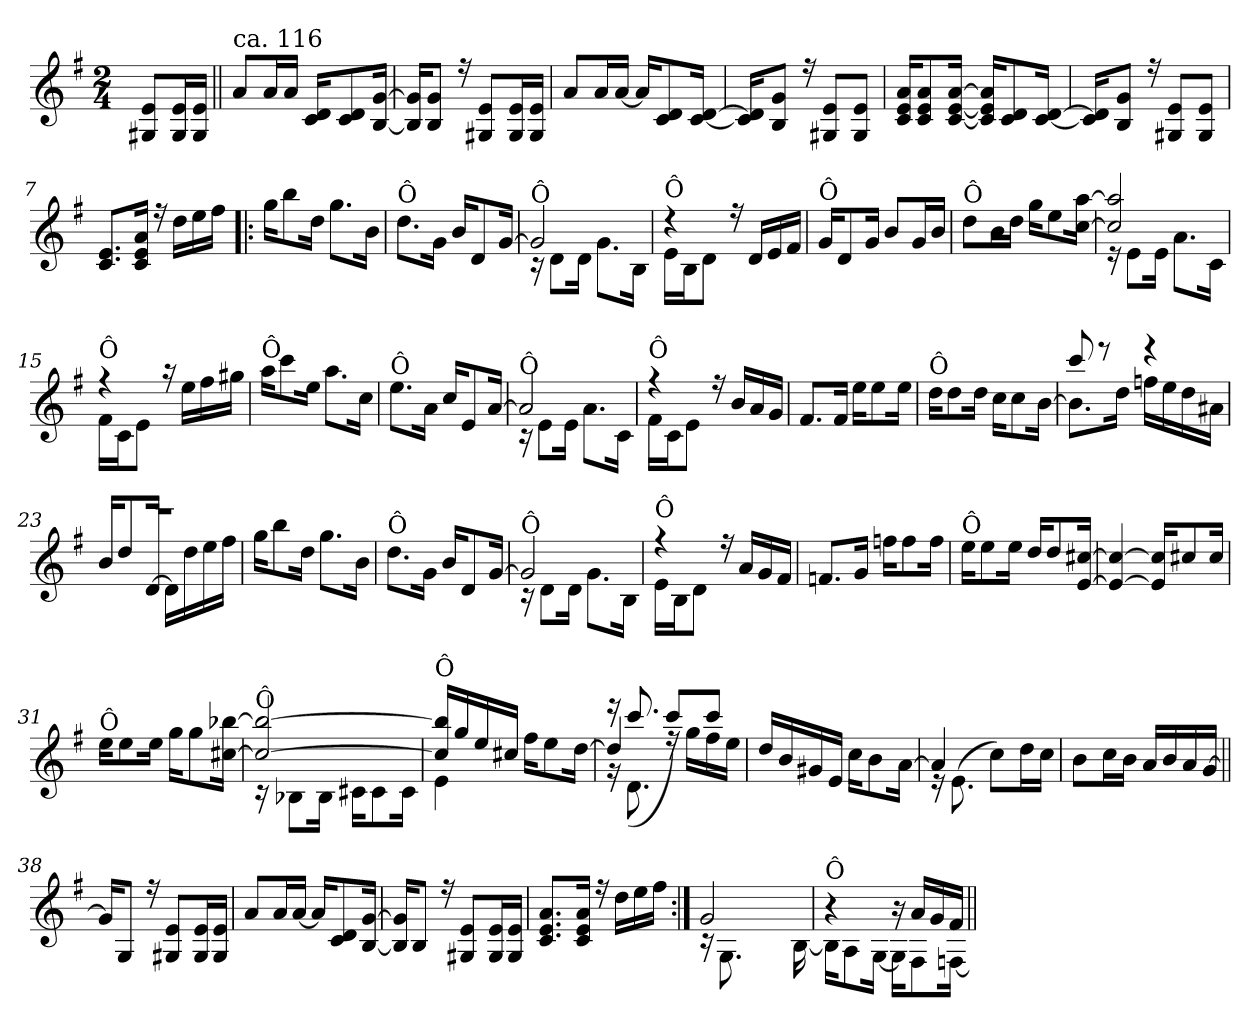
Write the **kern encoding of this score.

**kern
*part1
*staff1
*clefG2
*k[f#]
*G:
*M2/4
=
8G#X/ 8e/L
16G#/ 16e/L
16G#/ 16e/JJ
=1||
*^
!LO:TX:a:t=ca. 116	!
8a/L	4ryy
16a/L	.
16a/JJ	.
16c/ 16d/KL	4ryy
8c/ 8d/	.
[>16B/ [>16g/Jk	.
=2	=2
16B/] 16g/]KL	4ryy
8B/ 8g/J	.
16rff	.
8G#X/ 8e/L	4ryy
16G#/ 16e/L	.
16G#/ 16e/JJ	.
=3	=3
8a/L	4ryy
16a/L	.
[>16a/JJ	.
16a/KL]	4ryy
8c/ 8d/	.
[>16c/ [>16d/Jk	.
!!LO:LB:g=z	!!
=4	=4
16c/] 16d/]KL	4ryy
8B/ 8g/J	.
16rff	.
8G#X/ 8e/L	4ryy
8G#/ 8e/J	.
=5	=5
16c/ 16e/ 16a/KL	4ryy
8c/ 8e/ 8a/	.
[>16c/ [>16e/ [>16a/Jk	.
16c/] 16e/] 16a/]KL	4ryy
8c/ 8d/	.
[>16c/ [>16d/Jk	.
=6	=6
16c/] 16d/]KL	8.ryy
8B/ 8g/J	.
16rff	16ryy
8G#X/ 8e/L	4ryy
8G#/ 8e/J	.
=7	=7
8.c/ 8.e/L	4ryy
16c/ 16e/ 16a/Jk	.
16rff	4ryy
16dd\LL	.
16ee\	.
16ff#\JJ	.
!!LO:LB:g=z	!!
=8!|:	=8!|:
16gg\KL	2ryy
8bb\	.
16dd\Jk	.
8.gg\L	.
16b\Jk	.
=9	=9
!LO:TX:a:t=Ô	!
8.dd\L	2ryy
16g\Jk	.
16b/KL	.
8d/	.
[>16g/Jk	.
=10	=10
*	*^
!LO:TX:a:t=Ô	!	!
2g/]	16rB	2ryy
.	8d!\L	.
.	16d!\Jk	.
.	8.g!\L	.
.	16B!\Jk	.
=11	=11	=11
!LO:TX:a:t=Ô	!	!
4rdd	16e!\LL	2ryy
.	16B!\J	.
.	8d!\J	.
16r	4ryy	.
16d/LL	.	.
16e/	.	.
16f#/JJ	.	.
*	*v	*v
=12	=12
!LO:TX:a:t=Ô	!
16g/KL	2ryy
8d/	.
16g/Jk	.
8b/L	.
16g/L	.
16b/JJ	.
!!LO:LB:g=z	!!
=13	=13
!LO:TX:a:t=Ô	!
8dd\L	2ryy
16b\L	.
16dd\JJ	.
16gg\KL	.
8ee\	.
[<16cc\ [<16aa\Jk	.
=14	=14
*	*^
2cc/] 2aa/]	16re	2ryy
.	8e!\L	.
.	16e!\Jk	.
.	8.a!\L	.
.	16c!\Jk	.
=15	=15	=15
!LO:TX:a:t=Ô	!	!
4rff	16f#!\LL	2ryy
.	16c!\J	.
.	8e!\J	.
16r	4ryy	.
16ee\LL	.	.
16ff#\	.	.
16gg#X\JJ	.	.
*	*v	*v
=16	=16
!LO:TX:a:t=Ô	!
16aa\KL	2ryy
8ccc\	.
16ee\Jk	.
8.aa\L	.
16cc\Jk	.
=17	=17
!LO:TX:a:t=Ô	!
8.ee\L	2ryy
16a\Jk	.
16cc/KL	.
8e/	.
[>16a/Jk	.
!!LO:LB:g=z	!!
=18	=18
*	*^
!LO:TX:a:t=Ô	!	!
2a/]	16rc	2ryy
.	8e!\L	.
.	16e!\Jk	.
.	8.a!\L	.
.	16c!\Jk	.
=19	=19	=19
!LO:TX:a:t=Ô	!	!
4rff	16f#!\LL	2ryy
.	16c!\J	.
.	8e!\J	.
16r	4ryy	.
16b/LL	.	.
16a/	.	.
16g/JJ	.	.
*	*v	*v
=20	=20
8.f#/L	2ryy
16f#/Jk	.
16ee\KL	.
8ee\	.
16ee\Jk	.
=21	=21
!LO:TX:a:t=Ô	!
16dd\KL	2ryy
8dd\	.
16dd\Jk	.
16cc\KL	.
8cc\	.
[<16b\Jk	.
=22	=22
*	*^
8.b\L]	8ryy	8ccc!/
.	8ryy	8reee
16dd\Jk	.	.
16ffn\LL	4ryy	4reee
16ee\	.	.
16dd\	.	.
16a#X\JJ	.	.
!!LO:LB:g=z	!!	!!
=23	=23	=23
16b/KL	2ryy	2rfff
8dd/	.	.
[<16d/Jk	.	.
16d\LL]	.	.
16dd\	.	.
16ee\	.	.
16ff#\JJ	.	.
*	*v	*v
=24	=24
16gg\KL	2ryy
8bb\	.
16dd\Jk	.
8.gg\L	.
16b\Jk	.
=25	=25
!LO:TX:a:t=Ô	!
8.dd\L	2ryy
16g\Jk	.
16b/KL	.
8d/	.
[>16g/Jk	.
=26	=26
*	*^
!LO:TX:a:t=Ô	!	!
2g/]	16rc	2ryy
.	8d!\L	.
.	16d!\Jk	.
.	8.g!\L	.
.	16B!\Jk	.
=27	=27	=27
!LO:TX:a:t=Ô	!	!
4rff	16e!\LL	2ryy
.	16B!\J	.
.	8d!\J	.
16r	4ryy	.
16a/LL	.	.
16g/	.	.
16f#/JJ	.	.
*	*v	*v
!!LO:LB:g=z
=28	=28
8.fn/L	2ryy
16g/Jk	.
16ffn\KL	.
8ff\	.
16ff\Jk	.
=29	=29
!LO:TX:a:t=Ô	!
16ee\KL	2ryy
8ee\	.
16ee\Jk	.
16dd/KL	.
8dd/	.
[>16e/ [>16cc#X/Jk	.
=30	=30
4e/_ 4cc#/_	2ryy
16e/] 16cc#/]KL	.
8cc#X/	.
16cc#/Jk	.
=31	=31
!LO:TX:a:t=Ô	!
16ee\KL	2ryy
8ee\	.
16ee\Jk	.
16gg\KL	.
8gg\	.
[<16cc#X\ [<16bb-X\Jk	.
=32	=32
*	*^
!LO:TX:a:t=Ô	!	!
2cc#/_ 2bb-/_	16rB	2ryy
.	8B-X!\L	.
.	16B-!\Jk	.
.	16c#X!\KL	.
.	8c#!\	.
.	16c#!\Jk	.
!!LO:LB:g=z	!!	!!
=33	=33	=33
!LO:TX:a:t=Ô	!	!
16cc#/] 16bb-/]LL	4e!\	2ryy
16gg/	.	.
16ee/	.	.
16cc#X/JJ	.	.
16ff#\KL	4ryy	.
8ee\	.	.
[>16dd\Jk	.	.
=34	=34	=34
*	*	*^
4dd/]	16ryy	16rddd	16rf
.	8.ryy	8.ccc!/	(<8.d\
16rff)	8ryy	8ccc!/L	4ryy
16gg\LL	.	.	.
16ff#\	8ryy	8ccc!/J	.
16ee\JJ	.	.	.
*	*v	*v	*v
=35	=35
16dd/LL	2ryy
16b/	.
16g#X/	.
16e/JJ	.
16cc\KL	.
8b\	.
[<16a\Jk	.
=36	=36
*	*^
4a/]	2ryy	16rd
.	.	(<8.e\
8cc\L)	.	4ryy
16dd\L	.	.
16cc\JJ	.	.
*	*v	*v
=37	=37
8b\L	2ryy
16cc\L	.
16b\JJ	.
16a/LL	.
16b/	.
16a/	.
[>16g/JJ	.
!!LO:LB:g=z	!!
=38||	=38||
16g/KL]	4ryy
8G/J	.
16rff	.
8G#X/ 8e/L	4ryy
16G#/ 16e/L	.
16G#/ 16e/JJ	.
=39	=39
8a/L	4ryy
16a/L	.
[>16a/JJ	.
16a/KL]	4ryy
8c/ 8d/	.
[>16B/ [>16g/Jk	.
=40	=40
16B/] 16g/]KL	4ryy
8B/J	.
16rff	.
8G#X/ 8e/L	4ryy
16G#/ 16e/L	.
16G#/ 16e/JJ	.
=41	=41
8.c/ 8.e/ 8.a/L	4ryy
16c/ 16e/ 16a/Jk	.
16rff	4ryy
16dd\LL	.
16ee\	.
16ff#\JJ	.
!!LO:PB:g=z	!!
=42:|!	=42:|!
*^	*^
(<2g/	4..ryy	2ryy	16rB
.	.	.	(<8.G\
.	.	.	4ryy
.	[<16B!\	.	.
*	*	*v	*v
=43	=43	=43
!LO:TX:a:t=Ô	!	!
4r	16B!\KL]	2ryy
.	8A!\	.
.	[<16G!\Jk	.
16r	16G!\KL]	.
16a/LL	8F#!\	.
16g/	.	.
16f#/JJ	[<16Fn!\Jk	.
*v	*v	*v
=||
*-
